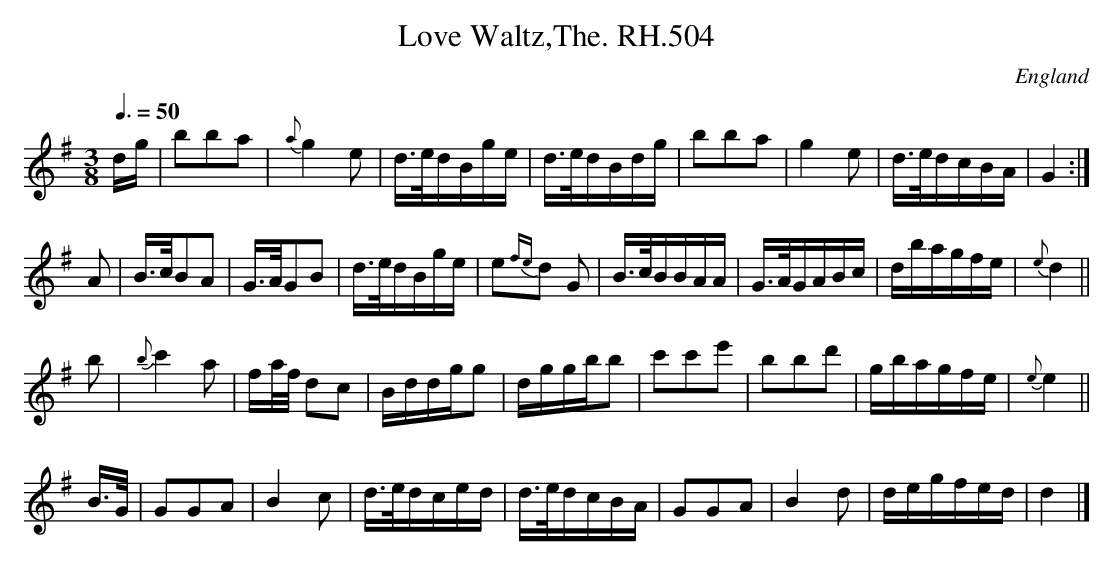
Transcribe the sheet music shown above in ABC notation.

X:1
T:Love Waltz,The. RH.504
L:1/16
M:3/8
O:England
Q:3/8=50
K:G
dg|b2b2a2|{a}g4e2|d>edBge|d>edBdg|\
b2b2a2|g4e2|d>edcBA|G4:|!
A2|B>cB2A2|G>AG2B2|d>edBge|e2{fe}d2 G2|\
B>cBBAA|G>AGABc|dbagfe|{e}d4||!
b2|{b}c'4a2|fa/f/ d2c2|Bddgg2|dggbb2|\
c'2c'2e'2|b2b2d'2|gbagfe|{e}e4||!
B>G|G2G2A2|B4c2|d>edced|d>edcBA|\
G2G2A2|B4d2|degfed|d4|]
